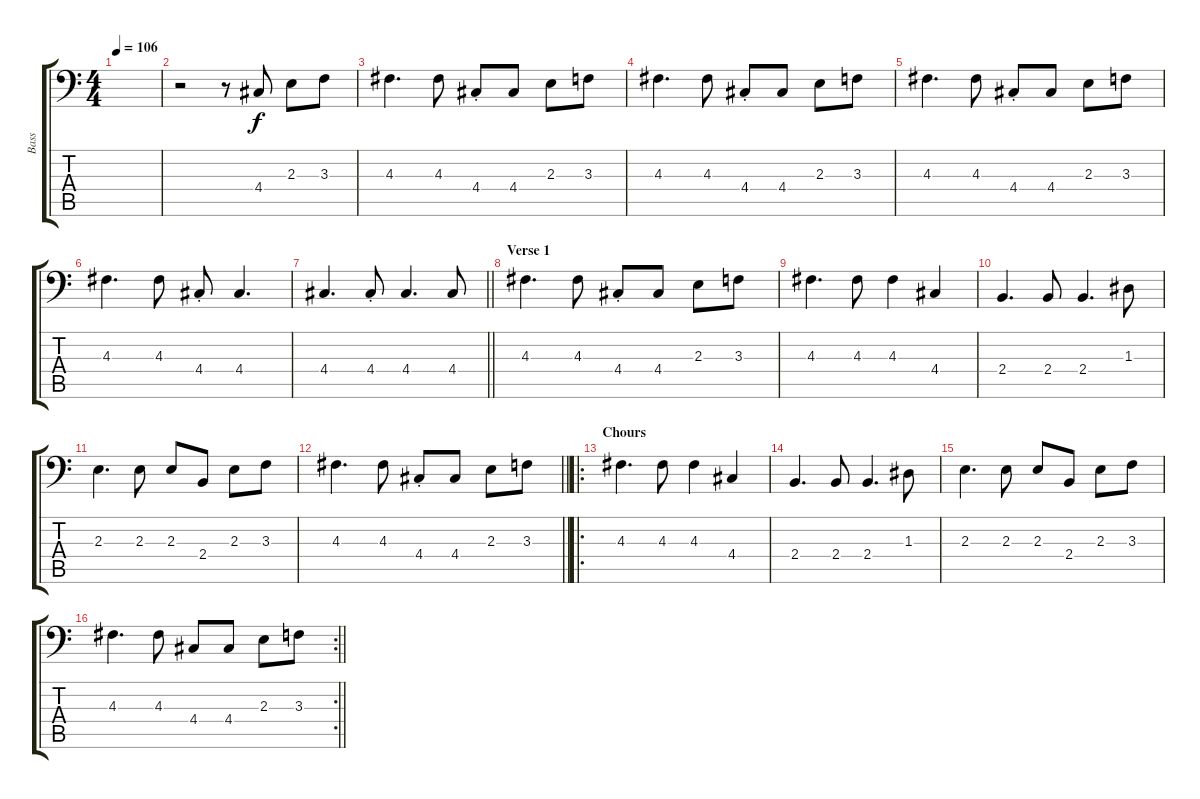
\track ("Bass" "Bass") {instrument electricbassfinger}
\staff {score tabs}
\tuning (C3 G2 D2 A1 E1 B0) {hide}
\ts (4 4)
\tempo 106
\clef f4
\ks c
|
r.2 r.8 4.4.8 2.3.8 3.3.8 |
4.3.4{d} 4.3.8 4.4{st}.8 4.4.8 2.3.8 3.3.8 |
4.3.4{d} 4.3.8 4.4{st}.8 4.4.8 2.3.8 3.3.8 |
4.3.4{d} 4.3.8 4.4{st}.8 4.4.8 2.3.8 3.3.8 |
4.3.4{d} 4.3.8 4.4{st}.8 4.4.4{d} |
\barLineRight lightlight
4.4.4{d} 4.4{st}.8 4.4.4{d} 4.4.8 |
\section ("" "Verse 1")
4.3.4{d} 4.3.8 4.4{st}.8 4.4.8 2.3.8 3.3.8 |
4.3.4{d} 4.3.8 4.3.4 4.4.4 |
2.4.4{d} 2.4.8 2.4.4{d} 1.3.8 |
2.3.4{d} 2.3.8 2.3.8 2.4.8 2.3.8 3.3.8 |
\barLineRight lightlight
4.3.4{d} 4.3.8 4.4{st}.8 4.4.8 2.3.8 3.3.8 |
\ro
\section ("" "Chours")
4.3.4{d} 4.3.8 4.3.4 4.4.4 |
2.4.4{d} 2.4.8 2.4.4{d} 1.3.8 |
2.3.4{d} 2.3.8 2.3.8 2.4.8 2.3.8 3.3.8 |
\rc 2
\barLineRight lightlight
4.3.4{d} 4.3.8 4.4.8 4.4.8 2.3.8 3.3.8
